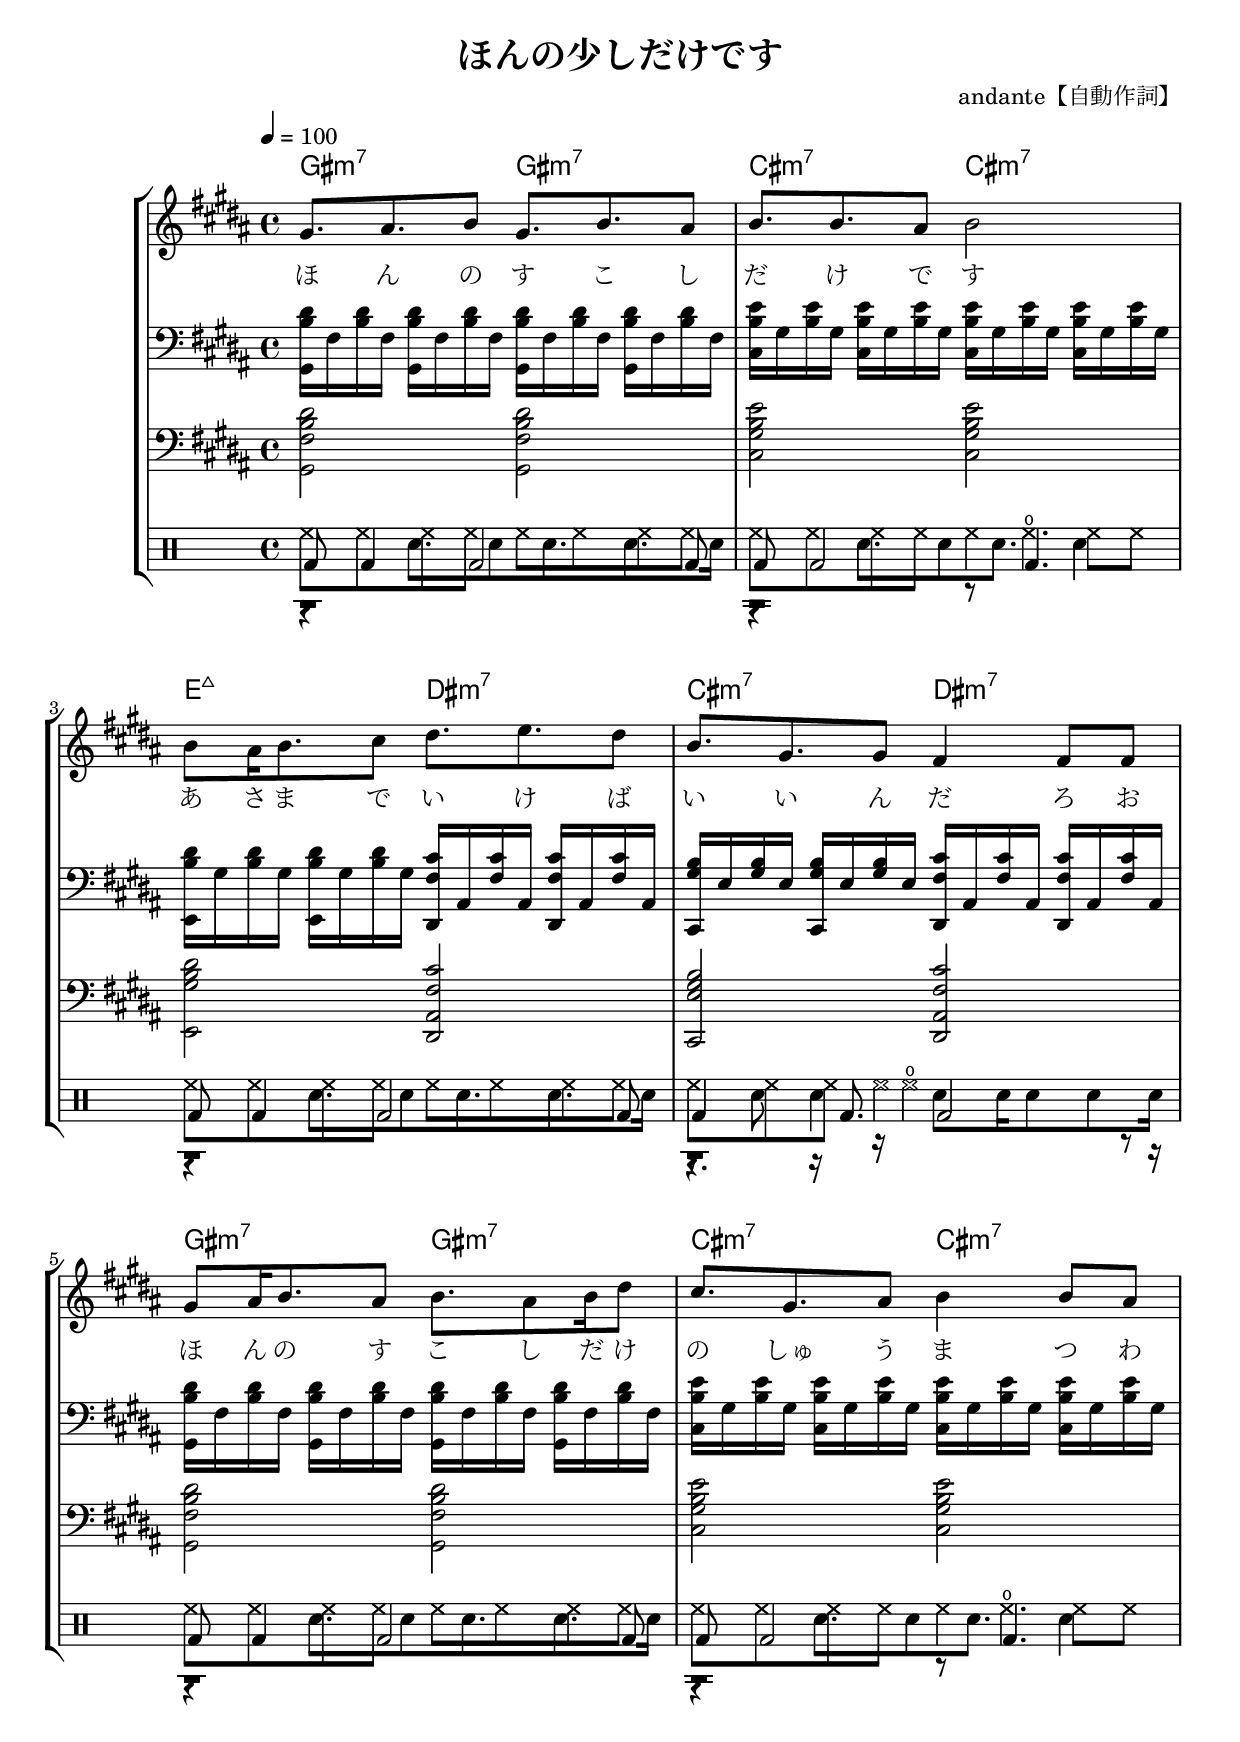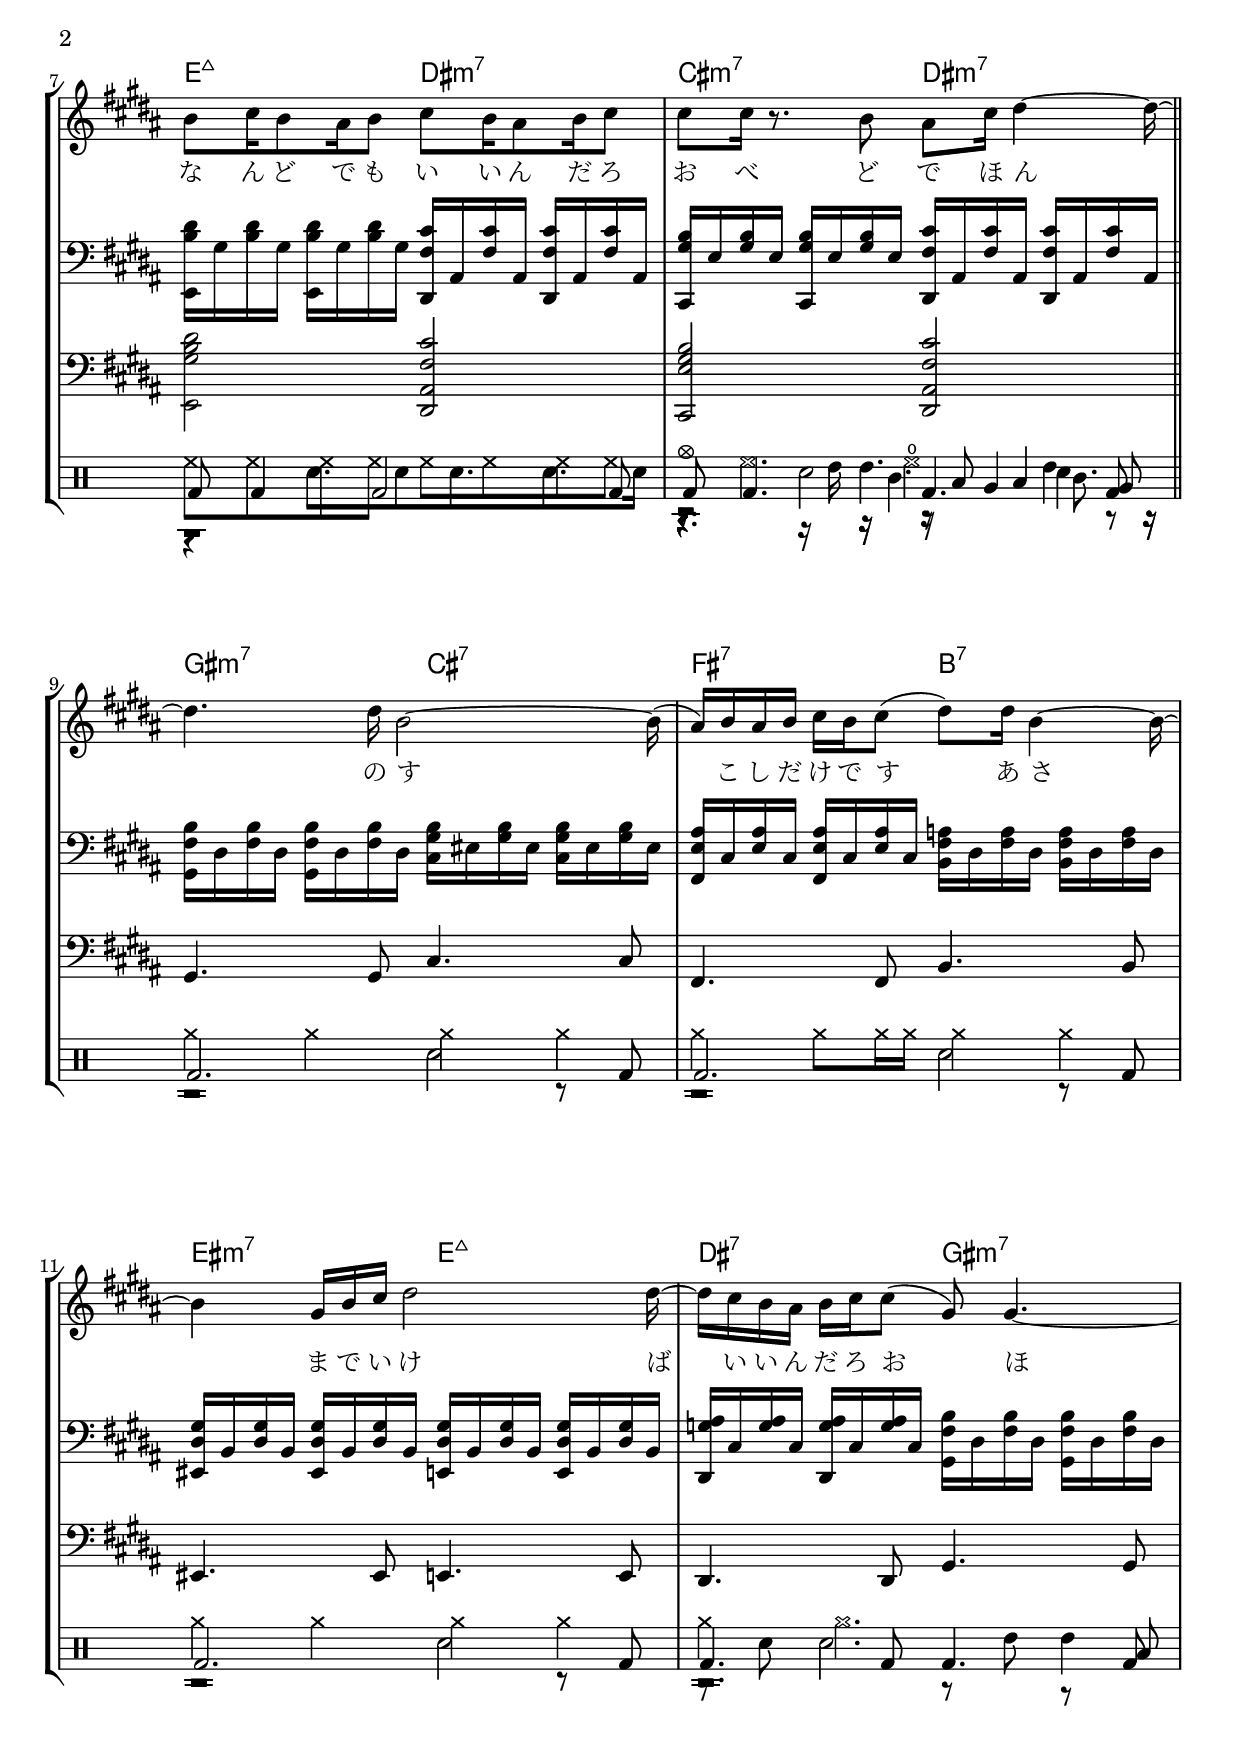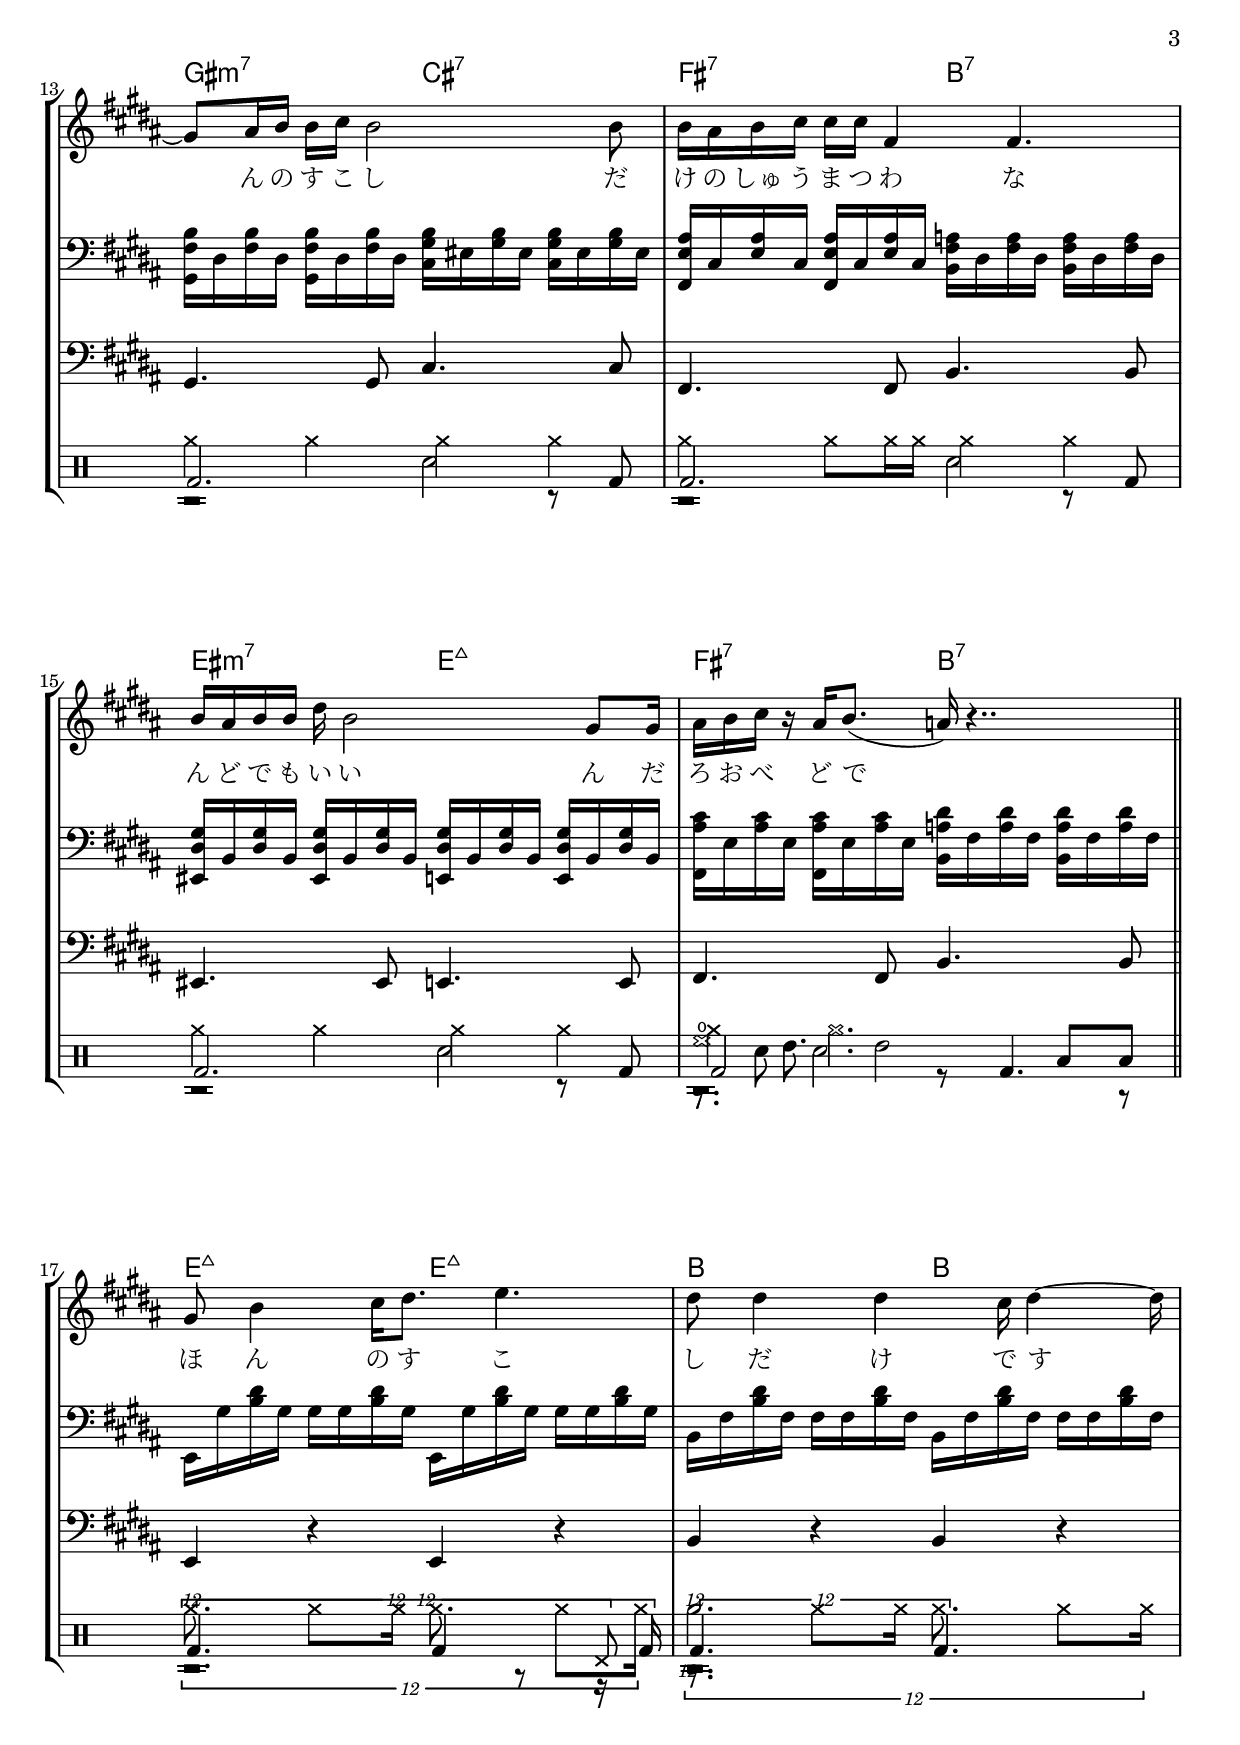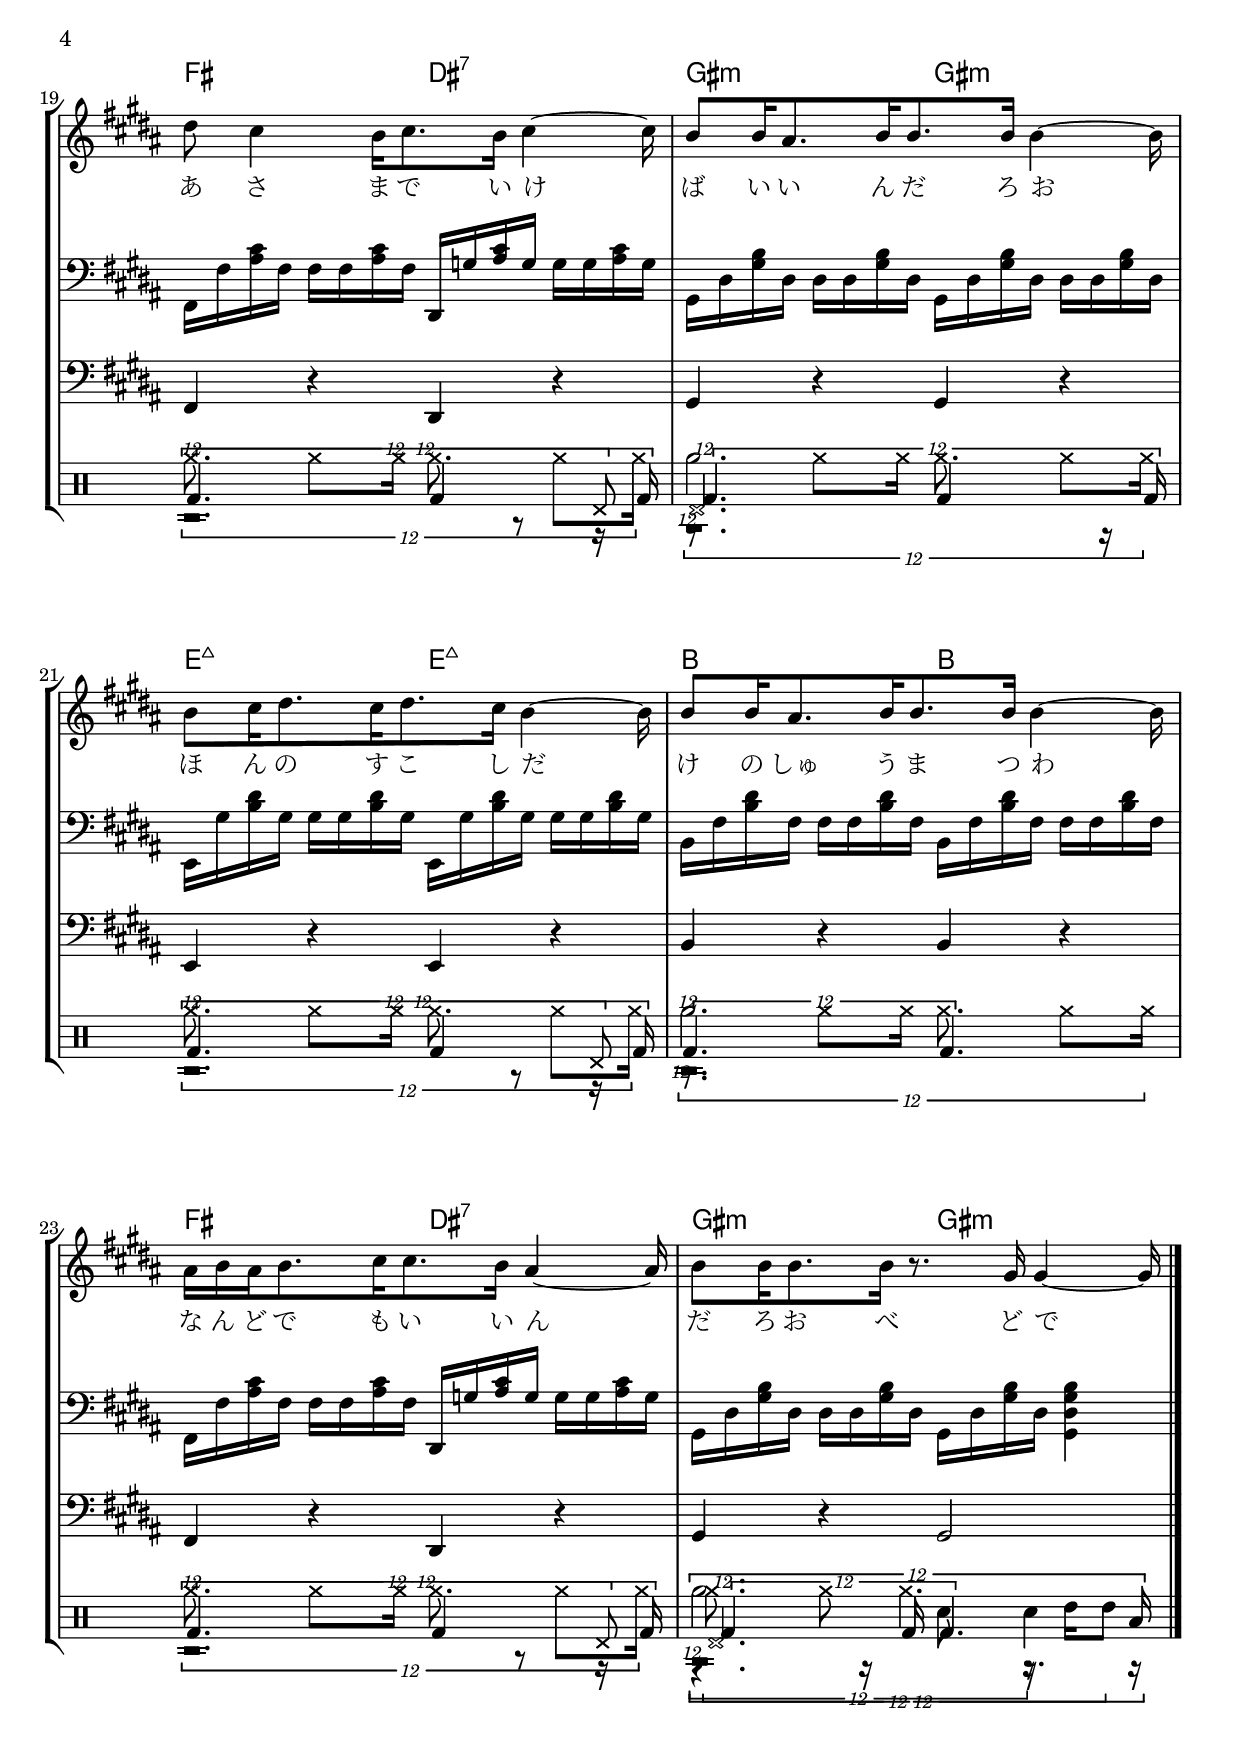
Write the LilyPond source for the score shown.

\version "2.12.1"

\header {
	title = \markup {ほんの少しだけです}
	composer = \markup \center-column {andante【自動作詞】}
}

harmony = \chordmode {
	gis2:min7 gis:min7 cis:min7 cis:min7 e:maj7 dis:min7 cis:min7 dis:min7 gis:min7 gis:min7 cis:min7 cis:min7 e:maj7 dis:min7 cis:min7 dis:min7 

	gis:min7 cis:7 fis:7 b:7 eis:m7 e:maj7 dis:7 gis:min7 gis:min7 cis:7 fis:7 b:7 eis:m7 e:maj7 fis:7 b:7 

	e:maj7 e:maj7 b b fis dis:7 gis:m gis:m e:maj7 e:maj7 b b fis dis:7 gis:m gis:m 
}

melody = {
	\set Staff.midiInstrument = #"Alto Sax"
		\key b \major
	\tempo 4 = 100
gis'8.  ais'8.  b'8  gis'8.  b'8.  ais'8 
	b'8.  b'8.  ais'8  b'2 
	b'8  ais'16  b'8.  cis''8  dis''8.  e''8.  dis''8 
	b'8.  gis'8.  gis'8  fis'4  fis'8  fis'8 
	gis'8  ais'16  b'8.  ais'8  b'8.  ais'8  b'16  dis''8 
	cis''8.  gis'8.  ais'8  b'4  b'8  ais'8 
	b'8  cis''16  b'8  ais'16  b'8  cis''8  b'16  ais'8  b'16  cis''8 
	cis''8  cis''16  r8.  b'8  ais'8  	\set Staff.midiInstrument = #"mmi0.40"
	cis''16  dis''4~dis''16~ 
	dis''4.  dis''16  b'2~b'16 
	(ais'16)  b'16  ais'16  b'16  cis''16  b'16  cis''8  (dis''8)  dis''16  b'4~b'16~ 
	b'4  gis'16  b'16  cis''16  dis''2  dis''16~ 
	dis''16  cis''16  b'16  ais'16  b'16  cis''16  cis''8  (gis'8)  gis'4.~ 
	gis'8  ais'16  b'16  b'16  cis''16  b'2  b'8 
	b'16  ais'16  b'16  cis''16  cis''16  cis''16  fis'4  fis'4. 
	b'16  ais'16  b'16  b'16  dis''16  b'2  gis'8  gis'16 
	ais'16  b'16  cis''16  r16  ais'16  b'8.  (a'16)  	r4.. 	\set Staff.midiInstrument = #"Trumpet"
	gis'8  b'4  cis''16  dis''8.  e''4. 
	dis''8  dis''4  dis''4  cis''16  dis''4~dis''16 
	dis''8  cis''4  b'16  cis''8.  b'16  cis''4~cis''16 
	b'8  b'16  ais'8.  b'16  b'8.  b'16  b'4~b'16 
	b'8  cis''16  dis''8.  cis''16  dis''8.  cis''16  b'4~b'16 
	b'8  b'16  ais'8.  b'16  b'8.  b'16  b'4~b'16 
	ais'16  b'16  ais'16  b'8.  cis''16  cis''8.  b'16  ais'4~ais'16 
	b'8  b'16  b'8.  b'16  r8.  gis'16  gis'4~gis'16
	\bar "|."
}

words = \lyricmode {
	ほ  ん  の  す  こ  し  だ  け  で  す  あ  さ  ま  で  い  け  ば  い  い  ん  だ  ろ  お  ほ  ん  の  す  こ  し  だ  け  の  しゅ  う  ま  つ  わ  な  ん  ど  で  も  い  い  ん  だ  ろ  お  べ  ど  で  
	ほ  ん  の  す  こ  し  だ  け  で  す  あ  さ  ま  で  い  け  ば  い  い  ん  だ  ろ  お  ほ  ん  の  す  こ  し  だ  け  の  しゅ  う  ま  つ  わ  な  ん  ど  で  も  い  い  ん  だ  ろ  お  べ  ど  で  
	ほ  ん  の  す  こ  し  だ  け  で  す  あ  さ  ま  で  い  け  ば  い  い  ん  だ  ろ  お  ほ  ん  の  す  こ  し  だ  け  の  しゅ  う  ま  つ  わ  な  ん  ど  で  も  い  い  ん  だ  ろ  お  べ  ど  で  
}

tempochange = {
	\tempo 4 = 100
	r1 | r1 | r1 | r1 | r1 | r1 | r1 | r1 \bar "||"
	\tempo 4 = 100
	r1 | r1 | r1 | r1 | r1 | r1 | r1 | r1 \bar "||"
	\tempo 4 = 100
	r1 | r1 | r1 | r1 | r1 | r1 | r1 | r1 \bar "|."
}

mainacc = {
	\clef bass
	\set Staff.midiInstrument = #"Soprano Sax"
	\key b \major
	\tempo 4 = 100
	<gis, b dis'>16 fis16 <b dis'>16 fis16   <gis, b dis'>16 fis16 <b dis'>16 fis16
	<gis, b dis'>16 fis16 <b dis'>16 fis16   <gis, b dis'>16 fis16 <b dis'>16 fis16
	<cis b e'>16 gis16 <b e'>16 gis16   <cis b e'>16 gis16 <b e'>16 gis16
	<cis b e'>16 gis16 <b e'>16 gis16   <cis b e'>16 gis16 <b e'>16 gis16
	<e, b dis'>16 gis16 <b dis'>16 gis16   <e, b dis'>16 gis16 <b dis'>16 gis16
	<dis, fis cis'>16 ais,16 <fis cis'>16 ais,16   <dis, fis cis'>16 ais,16 <fis cis'>16 ais,16
	<cis, gis b>16 e16 <gis b>16 e16   <cis, gis b>16 e16 <gis b>16 e16
	<dis, fis cis'>16 ais,16 <fis cis'>16 ais,16   <dis, fis cis'>16 ais,16 <fis cis'>16 ais,16
	<gis, b dis'>16 fis16 <b dis'>16 fis16   <gis, b dis'>16 fis16 <b dis'>16 fis16
	<gis, b dis'>16 fis16 <b dis'>16 fis16   <gis, b dis'>16 fis16 <b dis'>16 fis16
	<cis b e'>16 gis16 <b e'>16 gis16   <cis b e'>16 gis16 <b e'>16 gis16
	<cis b e'>16 gis16 <b e'>16 gis16   <cis b e'>16 gis16 <b e'>16 gis16
	<e, b dis'>16 gis16 <b dis'>16 gis16   <e, b dis'>16 gis16 <b dis'>16 gis16
	<dis, fis cis'>16 ais,16 <fis cis'>16 ais,16   <dis, fis cis'>16 ais,16 <fis cis'>16 ais,16
	<cis, gis b>16 e16 <gis b>16 e16   <cis, gis b>16 e16 <gis b>16 e16
	<dis, fis cis'>16 ais,16 <fis cis'>16 ais,16   <dis, fis cis'>16 ais,16 <fis cis'>16 ais,16
	\bar "||"

	\set Staff.midiInstrument = #"Violin"
	<gis, fis b>16 dis16 <fis b>16 dis16   <gis, fis b>16 dis16 <fis b>16 dis16
	<cis gis b>16 eis16 <gis b>16 eis16   <cis gis b>16 eis16 <gis b>16 eis16
	<fis, e ais>16 cis16 <e ais>16 cis16   <fis, e ais>16 cis16 <e ais>16 cis16
	<b, fis a>16 dis16 <fis a>16 dis16   <b, fis a>16 dis16 <fis a>16 dis16
	<eis, dis gis>16 b,16 <dis gis>16 b,16   <eis, dis gis>16 b,16 <dis gis>16 b,16
	<e, dis gis>16 b,16 <dis gis>16 b,16   <e, dis gis>16 b,16 <dis gis>16 b,16
	<dis, g ais>16 cis16 <g ais>16 cis16   <dis, g ais>16 cis16 <g ais>16 cis16
	<gis, fis b>16 dis16 <fis b>16 dis16   <gis, fis b>16 dis16 <fis b>16 dis16
	<gis, fis b>16 dis16 <fis b>16 dis16   <gis, fis b>16 dis16 <fis b>16 dis16
	<cis gis b>16 eis16 <gis b>16 eis16   <cis gis b>16 eis16 <gis b>16 eis16
	<fis, e ais>16 cis16 <e ais>16 cis16   <fis, e ais>16 cis16 <e ais>16 cis16
	<b, fis a>16 dis16 <fis a>16 dis16   <b, fis a>16 dis16 <fis a>16 dis16
	<eis, dis gis>16 b,16 <dis gis>16 b,16   <eis, dis gis>16 b,16 <dis gis>16 b,16
	<e, dis gis>16 b,16 <dis gis>16 b,16   <e, dis gis>16 b,16 <dis gis>16 b,16
	<fis, ais cis'>16 e16 <ais cis'>16 e16   <fis, ais cis'>16 e16 <ais cis'>16 e16
	<b, a dis'>16 fis16 <a dis'>16 fis16   <b, a dis'>16 fis16 <a dis'>16 fis16
	\bar "||"

	\set Staff.midiInstrument = #"Reed organ"
	e,16 gis <b dis'> gis gis gis <b dis'> gis
	e,16 gis <b dis'> gis gis gis <b dis'> gis
	b,16 fis <b dis'> fis fis fis <b dis'> fis
	b,16 fis <b dis'> fis fis fis <b dis'> fis
	fis,16 fis <ais cis'> fis fis fis <ais cis'> fis
	dis,16 g <ais cis'> g g g <ais cis'> g
	gis,16 dis <gis b> dis dis dis <gis b> dis
	gis,16 dis <gis b> dis dis dis <gis b> dis
	e,16 gis <b dis'> gis gis gis <b dis'> gis
	e,16 gis <b dis'> gis gis gis <b dis'> gis
	b,16 fis <b dis'> fis fis fis <b dis'> fis
	b,16 fis <b dis'> fis fis fis <b dis'> fis
	fis,16 fis <ais cis'> fis fis fis <ais cis'> fis
	dis,16 g <ais cis'> g g g <ais cis'> g
	gis,16 dis <gis b> dis dis dis <gis b> dis
	gis,16 dis <gis b> dis <gis, dis gis b>4
	\bar "|."
}

subacc = {
	\clef bass
	\set Staff.midiInstrument = #"Pad 4 (choir)"
	\key b \major
	\tempo 4 = 100
	<gis, fis b dis'>2
	<gis, fis b dis'>2
	<cis gis b e'>2
	<cis gis b e'>2
	<e, gis b dis'>2
	<dis, ais, fis cis'>2
	<cis, e gis b>2
	<dis, ais, fis cis'>2
	<gis, fis b dis'>2
	<gis, fis b dis'>2
	<cis gis b e'>2
	<cis gis b e'>2
	<e, gis b dis'>2
	<dis, ais, fis cis'>2
	<cis, e gis b>2
	<dis, ais, fis cis'>2
	\bar "||"

	\set Staff.midiInstrument = #"Cello"
	gis,4.gis,8
	cis4.cis8
	fis,4.fis,8
	b,4.b,8
	eis,4.eis,8
	e,4.e,8
	dis,4.dis,8
	gis,4.gis,8
	gis,4.gis,8
	cis4.cis8
	fis,4.fis,8
	b,4.b,8
	eis,4.eis,8
	e,4.e,8
	fis,4.fis,8
	b,4.b,8
	\bar "||"

	\set Staff.midiInstrument = #"Tuba"
	e,4 r4
	e,4 r4
	b,4 r4
	b,4 r4
	fis,4 r4
	dis,4 r4
	gis,4 r4
	gis,4 r4
	e,4 r4
	e,4 r4
	b,4 r4
	b,4 r4
	fis,4 r4
	dis,4 r4
	gis,4 r4
	gis,2
	\bar "|."
}

percA = {
	\drummode {
	hh8 hh8 hh8 hh8 hh8 hh8 hh8 hh8  |hh8 hh8 hh8 hh8 hh4 hh8 hh8  |hh8 hh8 hh8 hh8 hh8 hh8 hh8 hh8  |hh8 hh8 hh8 hh2 r8  |hh8 hh8 hh8 hh8 hh8 hh8 hh8 hh8  |hh8 hh8 hh8 hh8 hh4 hh8 hh8  |hh8 hh8 hh8 hh8 hh8 hh8 hh8 hh8  |r8 hh2. r8  \bar "||"
	cymr4 cymr4 cymr4 cymr4  |cymr4 cymr8 cymr16 cymr16 cymr4 cymr4  |cymr4 cymr4 cymr4 cymr4  |cymr4 cymr2.  |cymr4 cymr4 cymr4 cymr4  |cymr4 cymr8 cymr16 cymr16 cymr4 cymr4  |cymr4 cymr4 cymr4 cymr4  |cymr4 cymr2.  \bar "||"
	\times 16/12{ cymr8. cymr8 cymr16 cymr8. cymr8 cymr16 } |\times 16/12{ r8. cymr8 cymr16 cymr8. cymr8 cymr16 } |\times 16/12{ cymr8. cymr8 cymr16 cymr8. cymr8 cymr16 } |\times 16/12{ r8. cymr8 cymr16 cymr8. cymr8 cymr16 } |\times 16/12{ cymr8. cymr8 cymr16 cymr8. cymr8 cymr16 } |\times 16/12{ r8. cymr8 cymr16 cymr8. cymr8 cymr16 } |\times 16/12{ cymr8. cymr8 cymr16 cymr8. cymr8 cymr16 } |\times 16/12{ cymr8. cymr8 cymr4. r16 } \bar "|."
	}
}

percB = {
	\drummode {
	r4 sn8. sn8 sn8. sn8. sn16  |r4 sn8. sn8 sn8. sn4  |r4 sn8. sn8 sn8. sn8. sn16  |r8 sn8 sn4 sn8 sn16 sn8 sn8 sn16  |r4 sn8. sn8 sn8. sn8. sn16  |r4 sn8. sn8 sn8. sn4  |r4 sn8. sn8 sn8. sn8. sn16  |r4 sn2 sn4  \bar "||"
	r2 sn2  |r2 sn2  |r2 sn2  |r8 sn8 sn2.  |r2 sn2  |r2 sn2  |r2 sn2  |r8 sn8 sn2.  \bar "||"
	\times 16/12{ r2 r8 hhp8 } |\times 16/12{ r2. } |\times 16/12{ r2 r8 hhp8 } |\times 16/12{ hhp2. } |\times 16/12{ r2 r8 hhp8 } |\times 16/12{ r2. } |\times 16/12{ r2 r8 hhp8 } |\times 16/12{ hhp2. } \bar "|."
	}
}

percC = {
	\drummode {
	bd8 bd4 bd2 bd8  |bd8 bd2 bd4.  |bd8 bd4 bd2 bd8  |bd4 r16 bd8. bd2  |bd8 bd4 bd2 bd8  |bd8 bd2 bd4.  |bd8 bd4 bd2 bd8  |bd8 bd4. bd4. bd8  \bar "||"
	bd2. r8 bd8  |bd2. r8 bd8  |bd2. r8 bd8  |bd4. bd8 bd4. bd8  |bd2. r8 bd8  |bd2. r8 bd8  |bd2. r8 bd8  |bd2 r8 bd4.  \bar "||"
	\times 16/12{ bd4. bd4 r16 bd16 } |\times 16/12{ bd4. bd4. } |\times 16/12{ bd4. bd4 r16 bd16 } |\times 16/12{ bd4. bd4 r16 bd16 } |\times 16/12{ bd4. bd4 r16 bd16 } |\times 16/12{ bd4. bd4. } |\times 16/12{ bd4. bd4 r16 bd16 } |\times 16/12{ bd4 r16 bd16 bd4. } \bar "|."
	}
}

percD = {
	\drummode {
	r1  |r2 r8 hho4.  |r1  |r4. r16 hho2 r16  |r1  |r2 r8 hho4.  |r1  |r4. r16 hho2 r16  \bar "||"
	r1 |r1 |r1 |r2 r8 tommh8 tommh4  |r1 |r1 |r1 |r8. tommh8. tommh2 r8  \bar "||"
	\times 16/12{ r2. } |\times 16/12{ rb2. } |\times 16/12{ r2. } |\times 16/12{ rb2. } |\times 16/12{ r2. } |\times 16/12{ rb2. } |\times 16/12{ r2. } |\times 16/12{ rb2. } \bar "|."
	}
}

percE = {
	\drummode {
	r1 |r1 |r1 |r1 |r1 |r1 |r1 |cymc1  \bar "||"
	r1 |r1 |r1 |r2. r8 toml8  |r1 |r1 |r1 |r2. toml8 toml8  \bar "||"
	r1 |r1 |r1 |r1 |r1 |r1 |r1 |\times 16/12{ r4. sn8 sn4 } \bar "|."
	}
}

percF = {
	\drummode {
	r1 |r1 |r1 |r1 |r1 |r1 |r1 |r4 r16 tommh16 tommh4. tommh4  \bar "||"
	r1 |r1 |r1 |r1 |r1 |r1 |r1 |hho1  \bar "||"
	r1 |r1 |r1 |r1 |r1 |r1 |r1 |\times 16/12{ r2 r16 tommh16 tommh8 } \bar "|."
	}
}

percG = {
	\drummode {
	r1 |r1 |r1 |r1 |r1 |r1 |r1 |r4. r16 tomml4. tomml8.  \bar "||"
	r1 | r1 | r1 | r1 | r1 | r1 | r1 | r1 \bar "||"
	r1 |r1 |r1 |r1 |r1 |r1 |r1 |\times 16/12{ r2 r8. toml16 } \bar "|."
	}
}

percH = {
	\drummode {
	r1 |r1 |r1 |r1 |r1 |r1 |r1 |r2 r16 toml8 toml4 r16  \bar "||"
	r1 | r1 | r1 | r1 | r1 | r1 | r1 | r1 \bar "||"
	r1 | r1 | r1 | r1 | r1 | r1 | r1 | r1 \bar "|."
	}
}

percI = {
	\drummode {
	r1 |r1 |r1 |r1 |r1 |r1 |r1 |r2 r8 tomfh4 tomfh8  \bar "||"
	r1 | r1 | r1 | r1 | r1 | r1 | r1 | r1 \bar "||"
	r1 | r1 | r1 | r1 | r1 | r1 | r1 | r1 \bar "|."
	}
}

\score {
	<<
		\new StaffGroup <<
			\new ChordNames {\harmony}
			\new Voice = "melody" {\melody}
			\new Lyrics \lyricsto "melody" \words
			\new Staff = "mainacc" {\mainacc}
			\new Staff = "subacc" {\subacc}
			\new DrumStaff <<
				\new DrumVoice {\percA}
				\new DrumVoice {\percB}
				\new DrumVoice {\percC}
				\new DrumVoice {\percD}
				\new DrumVoice {\percE}
				\new DrumVoice {\percF}
				\new DrumVoice {\percG}
				\new DrumVoice {\percH}
				\new DrumVoice {\percI}
			>>
		>>
	>>
	\layout { }
}
